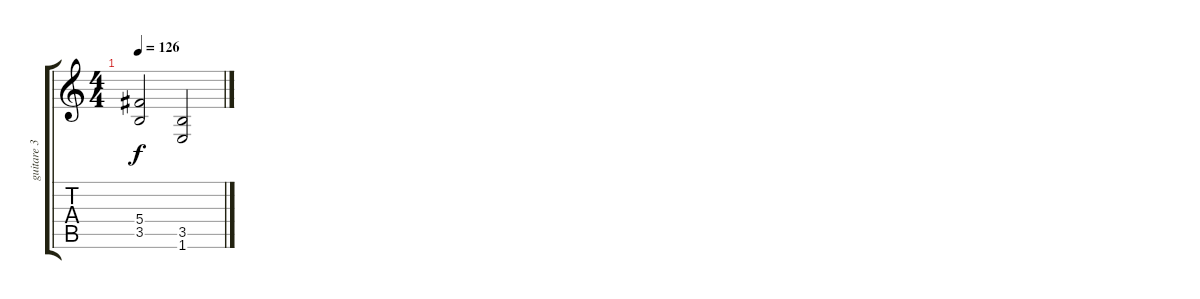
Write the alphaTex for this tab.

\track ("guitare 3" "guitare 3") {instrument distortionguitar}
\staff {score tabs}
\tuning (Eb4 Bb3 Gb3 Db3 Ab2 Eb2) {hide}
\ts (4 4)
\tempo 126
\clef g2
\ks c
(5.4 3.5).2{dy f} (3.5 1.6).2
